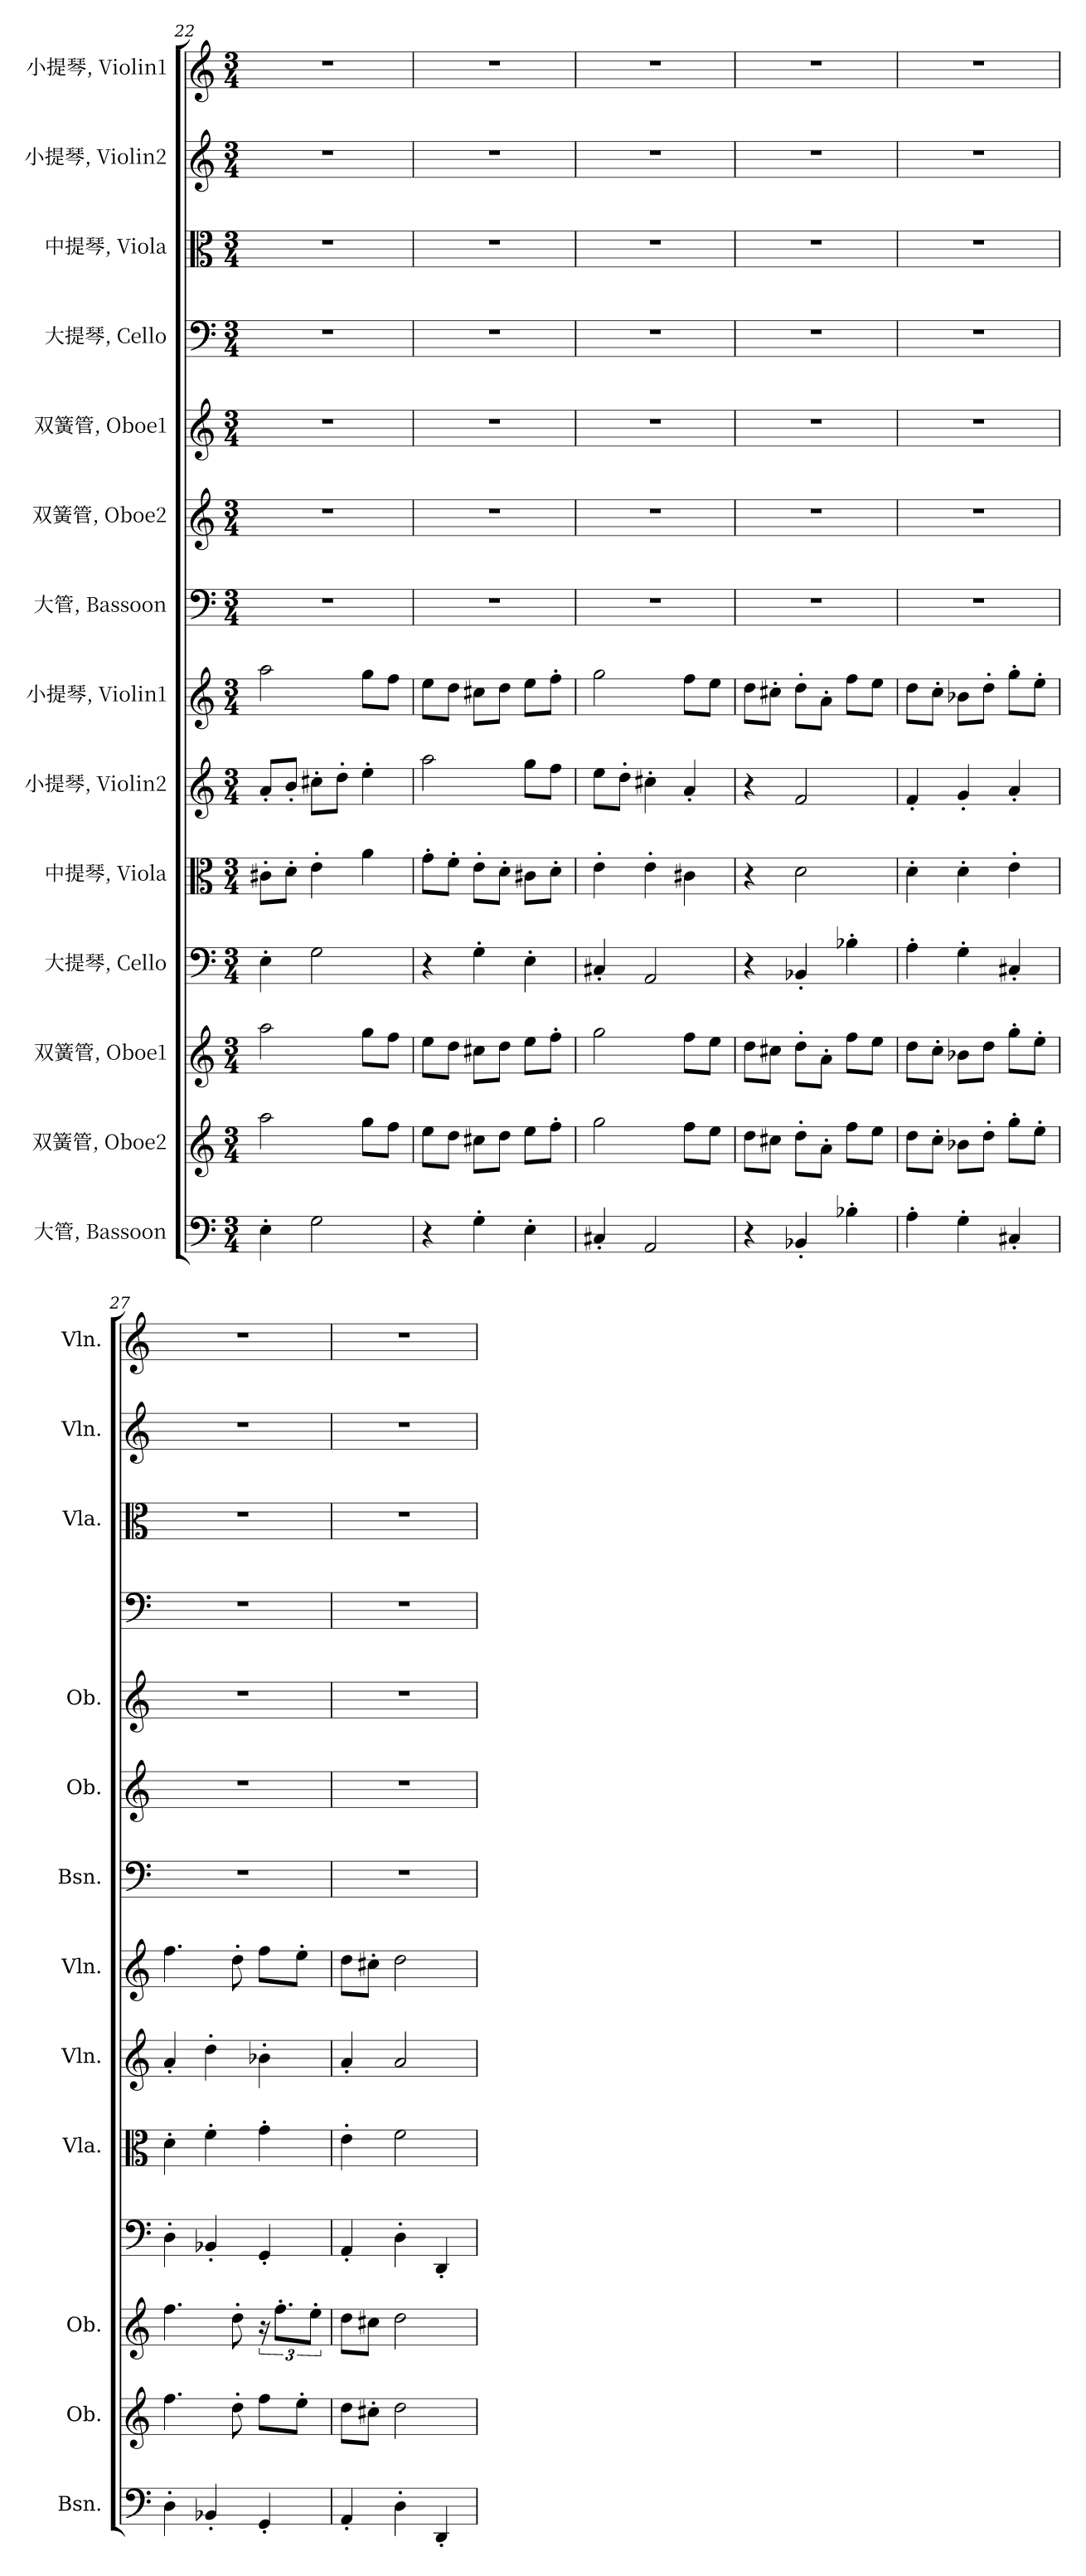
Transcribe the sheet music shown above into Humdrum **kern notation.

**kern	**kern	**kern	**kern	**kern	**kern	**kern	**kern	**kern	**kern	**kern	**kern	**kern	**kern
*part14	*part13	*part12	*part11	*part10	*part9	*part8	*part7	*part6	*part5	*part4	*part3	*part2	*part1
*staff14	*staff13	*staff12	*staff11	*staff10	*staff9	*staff8	*staff7	*staff6	*staff5	*staff4	*staff3	*staff2	*staff1
*I"大管, Bassoon	*I"双簧管, Oboe2	*I"双簧管, Oboe1	*I"大提琴, Cello	*I"中提琴, Viola	*I"小提琴, Violin2	*I"小提琴, Violin1	*I"大管, Bassoon	*I"双簧管, Oboe2	*I"双簧管, Oboe1	*I"大提琴, Cello	*I"中提琴, Viola	*I"小提琴, Violin2	*I"小提琴, Violin1
*I'Bsn.	*I'Ob.	*I'Ob.	*	*I'Vla.	*I'Vln.	*I'Vln.	*I'Bsn.	*I'Ob.	*I'Ob.	*	*I'Vla.	*I'Vln.	*I'Vln.
*clefF4	*clefG2	*clefG2	*clefF4	*clefC3	*clefG2	*clefG2	*clefF4	*clefG2	*clefG2	*clefF4	*clefC3	*clefG2	*clefG2
*k[]	*k[]	*k[]	*k[]	*k[]	*k[]	*k[]	*k[]	*k[]	*k[]	*k[]	*k[]	*k[]	*k[]
*M3/4	*M3/4	*M3/4	*M3/4	*M3/4	*M3/4	*M3/4	*M3/4	*M3/4	*M3/4	*M3/4	*M3/4	*M3/4	*M3/4
=22	=22	=22	=22	=22	=22	=22	=22	=22	=22	=22	=22	=22	=22
4E'\	2aa\	2aa\	4E'\	8c#X'\L	8a'/L	2aa\	2.r	2.r	2.r	2.r	2.r	2.r	2.r
.	.	.	.	8d'\J	8b'/J	.	.	.	.	.	.	.	.
2G\	.	.	2G\	4e'\	8cc#X'\L	.	.	.	.	.	.	.	.
.	.	.	.	.	8dd'\J	.	.	.	.	.	.	.	.
.	8gg\L	8gg\L	.	4a\	4ee'\	8gg\L	.	.	.	.	.	.	.
.	8ff\J	8ff\J	.	.	.	8ff\J	.	.	.	.	.	.	.
=23	=23	=23	=23	=23	=23	=23	=23	=23	=23	=23	=23	=23	=23
4r	8ee\L	8ee\L	4r	8g'\L	2aa\	8ee\L	2.r	2.r	2.r	2.r	2.r	2.r	2.r
.	8dd\J	8dd\J	.	8f'\J	.	8dd\J	.	.	.	.	.	.	.
4G'\	8cc#X\L	8cc#X\L	4G'\	8e'\L	.	8cc#X\L	.	.	.	.	.	.	.
.	8dd\J	8dd\J	.	8d'\J	.	8dd\J	.	.	.	.	.	.	.
4E'\	8ee\L	8ee\L	4E'\	8c#X\L	8gg\L	8ee\L	.	.	.	.	.	.	.
.	8ff'\J	8ff'\J	.	8d'\J	8ff\J	8ff'\J	.	.	.	.	.	.	.
=24	=24	=24	=24	=24	=24	=24	=24	=24	=24	=24	=24	=24	=24
4C#X'/	2gg\	2gg\	4C#X'/	4e'\	8ee\L	2gg\	2.r	2.r	2.r	2.r	2.r	2.r	2.r
.	.	.	.	.	8dd'\J	.	.	.	.	.	.	.	.
2AA/	.	.	2AA/	4e'\	4cc#X'\	.	.	.	.	.	.	.	.
.	8ff\L	8ff\L	.	4c#X\	4a'/	8ff\L	.	.	.	.	.	.	.
.	8ee\J	8ee\J	.	.	.	8ee\J	.	.	.	.	.	.	.
=25	=25	=25	=25	=25	=25	=25	=25	=25	=25	=25	=25	=25	=25
4r	8dd\L	8dd\L	4r	4r	4r	8dd\L	2.r	2.r	2.r	2.r	2.r	2.r	2.r
.	8cc#X\J	8cc#X\J	.	.	.	8cc#X'\J	.	.	.	.	.	.	.
4BB-X'/	8dd'\L	8dd'\L	4BB-X'/	2d\	2f/	8dd'\L	.	.	.	.	.	.	.
.	8a'\J	8a'\J	.	.	.	8a'\J	.	.	.	.	.	.	.
4B-X'\	8ff\L	8ff\L	4B-X'\	.	.	8ff\L	.	.	.	.	.	.	.
.	8ee\J	8ee\J	.	.	.	8ee\J	.	.	.	.	.	.	.
!!LO:PB:g=z
=26	=26	=26	=26	=26	=26	=26	=26	=26	=26	=26	=26	=26	=26
4A'\	8dd\L	8dd\L	4A'\	4d'\	4f'/	8dd\L	2.r	2.r	2.r	2.r	2.r	2.r	2.r
.	8cc'\J	8cc'\J	.	.	.	8cc'\J	.	.	.	.	.	.	.
4G'\	8b-X\L	8b-X\L	4G'\	4d'\	4g'/	8b-X\L	.	.	.	.	.	.	.
.	8dd'\J	8dd\J	.	.	.	8dd'\J	.	.	.	.	.	.	.
4C#X'/	8gg'\L	8gg'\L	4C#X'/	4e'\	4a'/	8gg'\L	.	.	.	.	.	.	.
.	8ee'\J	8ee'\J	.	.	.	8ee'\J	.	.	.	.	.	.	.
=27	=27	=27	=27	=27	=27	=27	=27	=27	=27	=27	=27	=27	=27
4D'\	4.ff\	4.ff\	4D'\	4d'\	4a'/	4.ff\	2.r	2.r	2.r	2.r	2.r	2.r	2.r
4BB-X'/	.	.	4BB-X'/	4f'\	4dd'\	.	.	.	.	.	.	.	.
.	8dd'\	8dd'\	.	.	.	8dd'\	.	.	.	.	.	.	.
4GG'/	8ff\L	24r	4GG'/	4g'\	4b-X'\	8ff\L	.	.	.	.	.	.	.
.	.	12.ff'\L	.	.	.	.	.	.	.	.	.	.	.
.	8ee'\J	.	.	.	.	8ee'\J	.	.	.	.	.	.	.
.	.	12ee'\J	.	.	.	.	.	.	.	.	.	.	.
=28	=28	=28	=28	=28	=28	=28	=28	=28	=28	=28	=28	=28	=28
4AA'/	8dd\L	8dd\L	4AA'/	4e'\	4a'/	8dd\L	2.r	2.r	2.r	2.r	2.r	2.r	2.r
.	8cc#X'\J	8cc#X\J	.	.	.	8cc#X'\J	.	.	.	.	.	.	.
4D'\	2dd\	2dd\	4D'\	2f\	2a/	2dd\	.	.	.	.	.	.	.
4DD'/	.	.	4DD'/	.	.	.	.	.	.	.	.	.	.
=	=	=	=	=	=	=	=	=	=	=	=	=	=
*-	*-	*-	*-	*-	*-	*-	*-	*-	*-	*-	*-	*-	*-
